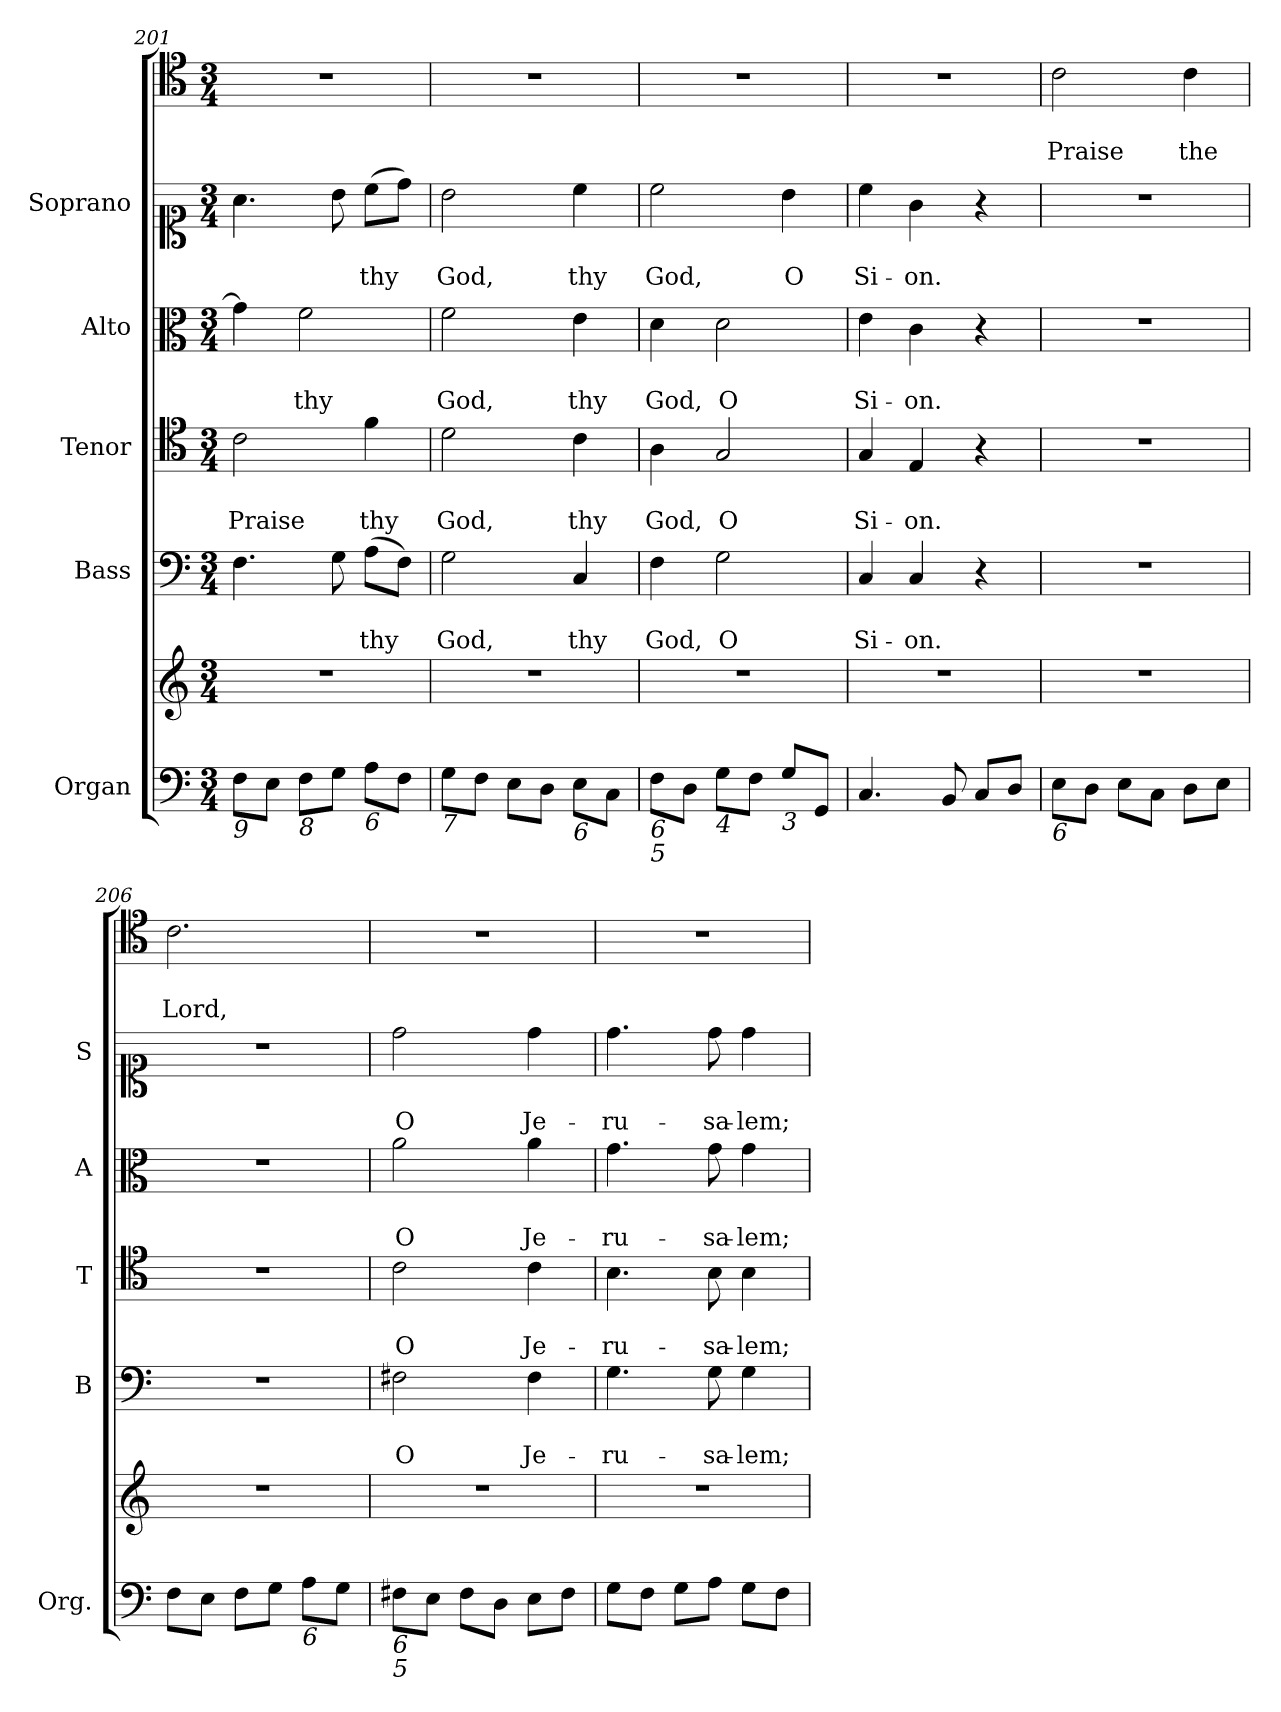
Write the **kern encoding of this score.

**kern	**kern	**kern	**text	**text	**kern	**text	**text	**kern	**text	**text	**kern	**text	**text	**kern	**text	**text
*part6	*part6	*part5	*part5	*part5	*part4	*part4	*part4	*part3	*part3	*part3	*part2	*part2	*part2	*part1	*part1	*part1
*staff7	*staff6	*staff5	*staff5	*staff5	*staff4	*staff4	*staff4	*staff3	*staff3	*staff3	*staff2	*staff2	*staff2	*staff1	*staff1	*staff1
*I"Organ	*	*I"Bass	*	*	*I"Tenor	*	*	*I"Alto	*	*	*I"Soprano	*	*	*	*	*
*I'Org.	*	*I'B	*	*	*I'T	*	*	*I'A	*	*	*I'S	*	*	*	*	*
*clefF4	*clefG2	*clefF4	*	*	*clefC4	*	*	*clefC3	*	*	*clefC1	*	*	*clefC4	*	*
*k[]	*k[]	*k[]	*	*	*k[]	*	*	*k[]	*	*	*k[]	*	*	*k[]	*	*
*C:	*C:	*C:	*	*	*C:	*	*	*C:	*	*	*C:	*	*	*C:	*	*
*M3/4	*M3/4	*M3/4	*	*	*M3/4	*	*	*M3/4	*	*	*M3/4	*	*	*M3/4	*	*
=201	=201	=201	=201	=201	=201	=201	=201	=201	=201	=201	=201	=201	=201	=201	=201	=201
!LO:TX:b:i:t=9	!	!	!	!	!	!	!	!	!	!	!	!	!	!	!	!
!	!	!	!	!	!	!	!LO:LY:b	!	!	!	!	!	!	!	!	!
8F\L	2.r	4.F\	.	.	2c\	.	Praise	4g\]	.	.	4.a\	.	.	2.r	.	.
8E\J	.	.	.	.	.	.	.	.	.	.	.	.	.	.	.	.
!LO:TX:b:i:t=8	!	!	!	!	!	!	!	!	!	!	!	!	!	!	!	!
!	!	!	!	!	!	!	!	!	!	!LO:LY:b	!	!	!	!	!	!
8F\L	.	.	.	.	.	.	.	2f\	.	thy	.	.	.	.	.	.
8G\J	.	8G\	.	.	.	.	.	.	.	.	8b\	.	.	.	.	.
!LO:TX:b:i:t=6	!	!	!	!	!	!	!	!	!	!	!	!	!	!	!	!
!	!	!	!	!LO:LY:b	!	!	!LO:LY:b	!	!	!	!	!	!LO:LY:b	!	!	!
8A\L	.	(>8A\L	.	thy	4f\	.	thy	.	.	.	(>8cc\L	.	thy	.	.	.
8F\J	.	8F\J)	.	.	.	.	.	.	.	.	8dd\J)	.	.	.	.	.
!!LO:PB:g=z
=202	=202	=202	=202	=202	=202	=202	=202	=202	=202	=202	=202	=202	=202	=202	=202	=202
!LO:TX:b:i:t=7	!	!	!	!	!	!	!	!	!	!	!	!	!	!	!	!
!	!	!	!	!LO:LY:b	!	!	!LO:LY:b	!	!	!LO:LY:b	!	!	!LO:LY:b	!	!	!
8G\L	2.r	2G\	.	God,	2d\	.	God,	2f\	.	God,	2b\	.	God,	2.r	.	.
8F\J	.	.	.	.	.	.	.	.	.	.	.	.	.	.	.	.
8E\L	.	.	.	.	.	.	.	.	.	.	.	.	.	.	.	.
8D\J	.	.	.	.	.	.	.	.	.	.	.	.	.	.	.	.
!LO:TX:b:i:t=6	!	!	!	!	!	!	!	!	!	!	!	!	!	!	!	!
!	!	!	!	!LO:LY:b	!	!	!LO:LY:b	!	!	!LO:LY:b	!	!	!LO:LY:b	!	!	!
8E\L	.	4C/	.	thy	4c\	.	thy	4e\	.	thy	4cc\	.	thy	.	.	.
8C\J	.	.	.	.	.	.	.	.	.	.	.	.	.	.	.	.
=203	=203	=203	=203	=203	=203	=203	=203	=203	=203	=203	=203	=203	=203	=203	=203	=203
!LO:TX:b:i:t=6	!	!	!	!	!	!	!	!	!	!	!	!	!	!	!	!
!LO:TX:b:i:t=5	!	!	!	!	!	!	!	!	!	!	!	!	!	!	!	!
!	!	!	!	!LO:LY:b	!	!	!LO:LY:b	!	!	!LO:LY:b	!	!	!LO:LY:b	!	!	!
8F\L	2.r	4F\	.	God,	4A\	.	God,	4d\	.	God,	2cc\	.	God,	2.r	.	.
8D\J	.	.	.	.	.	.	.	.	.	.	.	.	.	.	.	.
!LO:TX:b:i:t=4	!	!	!	!	!	!	!	!	!	!	!	!	!	!	!	!
!	!	!	!	!LO:LY:b	!	!	!LO:LY:b	!	!	!LO:LY:b	!	!	!	!	!	!
8G\L	.	2G\	.	O	2G/	.	O	2d\	.	O	.	.	.	.	.	.
8F\J	.	.	.	.	.	.	.	.	.	.	.	.	.	.	.	.
!LO:TX:b:i:t=3	!	!	!	!	!	!	!	!	!	!	!	!	!	!	!	!
!	!	!	!	!	!	!	!	!	!	!	!	!	!LO:LY:b	!	!	!
8G/L	.	.	.	.	.	.	.	.	.	.	4b\	.	O	.	.	.
8GG/J	.	.	.	.	.	.	.	.	.	.	.	.	.	.	.	.
=204	=204	=204	=204	=204	=204	=204	=204	=204	=204	=204	=204	=204	=204	=204	=204	=204
!	!	!	!	!LO:LY:b	!	!	!LO:LY:b	!	!	!LO:LY:b	!	!	!LO:LY:b	!	!	!
4.C/	2.r	4C/	.	Si-	4G/	.	Si-	4e\	.	Si-	4cc\	.	Si-	2.r	.	.
!	!	!	!	!LO:LY:b	!	!	!LO:LY:b	!	!	!LO:LY:b	!	!	!LO:LY:b	!	!	!
.	.	4C/	.	-on.	4E/	.	-on.	4c\	.	-on.	4g\	.	-on.	.	.	.
8BB/	.	.	.	.	.	.	.	.	.	.	.	.	.	.	.	.
8C/L	.	4r	.	.	4r	.	.	4r	.	.	4r	.	.	.	.	.
8D/J	.	.	.	.	.	.	.	.	.	.	.	.	.	.	.	.
=205	=205	=205	=205	=205	=205	=205	=205	=205	=205	=205	=205	=205	=205	=205	=205	=205
!LO:TX:b:i:t=6	!	!	!	!	!	!	!	!	!	!	!	!	!	!	!	!
!	!	!	!	!	!	!	!	!	!	!	!	!	!	!	!	!LO:LY:b
8E\L	2.r	2.r	.	.	2.r	.	.	2.r	.	.	2.r	.	.	2c\	.	Praise
8D\J	.	.	.	.	.	.	.	.	.	.	.	.	.	.	.	.
8E\L	.	.	.	.	.	.	.	.	.	.	.	.	.	.	.	.
8C\J	.	.	.	.	.	.	.	.	.	.	.	.	.	.	.	.
!	!	!	!	!	!	!	!	!	!	!	!	!	!	!	!	!LO:LY:b
8D\L	.	.	.	.	.	.	.	.	.	.	.	.	.	4c\	.	the
8E\J	.	.	.	.	.	.	.	.	.	.	.	.	.	.	.	.
=206	=206	=206	=206	=206	=206	=206	=206	=206	=206	=206	=206	=206	=206	=206	=206	=206
!	!	!	!	!	!	!	!	!	!	!	!	!	!	!	!	!LO:LY:b
8F\L	2.r	2.r	.	.	2.r	.	.	2.r	.	.	2.r	.	.	2.c\	.	Lord,
8E\J	.	.	.	.	.	.	.	.	.	.	.	.	.	.	.	.
8F\L	.	.	.	.	.	.	.	.	.	.	.	.	.	.	.	.
8G\J	.	.	.	.	.	.	.	.	.	.	.	.	.	.	.	.
!LO:TX:b:i:t=6	!	!	!	!	!	!	!	!	!	!	!	!	!	!	!	!
8A\L	.	.	.	.	.	.	.	.	.	.	.	.	.	.	.	.
8G\J	.	.	.	.	.	.	.	.	.	.	.	.	.	.	.	.
=207	=207	=207	=207	=207	=207	=207	=207	=207	=207	=207	=207	=207	=207	=207	=207	=207
!LO:TX:b:i:t=6	!	!	!	!	!	!	!	!	!	!	!	!	!	!	!	!
!LO:TX:b:i:t=5	!	!	!	!	!	!	!	!	!	!	!	!	!	!	!	!
!	!	!	!	!LO:LY:b	!	!	!LO:LY:b	!	!	!LO:LY:b	!	!	!LO:LY:b	!	!	!
8F#X\L	2.r	2F#X\	.	O	2c\	.	O	2a\	.	O	2dd\	.	O	2.r	.	.
8E\J	.	.	.	.	.	.	.	.	.	.	.	.	.	.	.	.
8F#\L	.	.	.	.	.	.	.	.	.	.	.	.	.	.	.	.
8D\J	.	.	.	.	.	.	.	.	.	.	.	.	.	.	.	.
!	!	!	!	!LO:LY:b	!	!	!LO:LY:b	!	!	!LO:LY:b	!	!	!LO:LY:b	!	!	!
8E\L	.	4F#\	.	Je-	4c\	.	Je-	4a\	.	Je-	4dd\	.	Je-	.	.	.
8F#\J	.	.	.	.	.	.	.	.	.	.	.	.	.	.	.	.
=208	=208	=208	=208	=208	=208	=208	=208	=208	=208	=208	=208	=208	=208	=208	=208	=208
!	!	!	!	!LO:LY:b	!	!	!LO:LY:b	!	!	!LO:LY:b	!	!	!LO:LY:b	!	!	!
8G\L	2.r	4.G\	.	-ru-	4.B\	.	-ru-	4.g\	.	-ru-	4.dd\	.	-ru-	2.r	.	.
8F\J	.	.	.	.	.	.	.	.	.	.	.	.	.	.	.	.
8G\L	.	.	.	.	.	.	.	.	.	.	.	.	.	.	.	.
!	!	!	!	!LO:LY:b	!	!	!LO:LY:b	!	!	!LO:LY:b	!	!	!LO:LY:b	!	!	!
8A\J	.	8G\	.	-sa-	8B\	.	-sa-	8g\	.	-sa-	8dd\	.	-sa-	.	.	.
!	!	!	!	!LO:LY:b	!	!	!LO:LY:b	!	!	!LO:LY:b	!	!	!LO:LY:b	!	!	!
8G\L	.	4G\	.	-lem;	4B\	.	-lem;	4g\	.	-lem;	4dd\	.	-lem;	.	.	.
8F\J	.	.	.	.	.	.	.	.	.	.	.	.	.	.	.	.
=	=	=	=	=	=	=	=	=	=	=	=	=	=	=	=	=
*-	*-	*-	*-	*-	*-	*-	*-	*-	*-	*-	*-	*-	*-	*-	*-	*-
